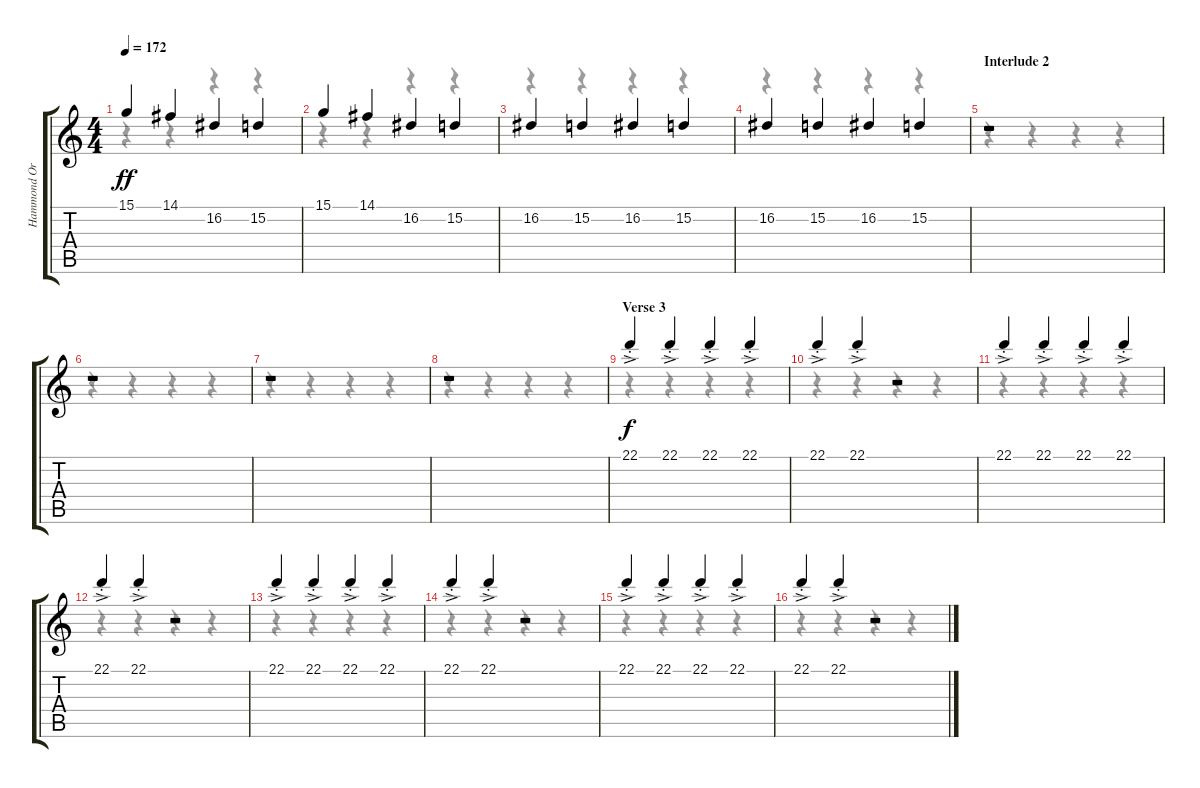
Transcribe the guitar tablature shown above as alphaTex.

\track ("Hammond Organ" "Hammond Or") {instrument drawbarorgan}
\staff {score tabs}
\tuning (E4 B3 G3 D3 A2 E2) {hide}
\voice
\ts (4 4)
\tempo 172
\clef g2
\ks c
15.1.4{dy ff} 14.1.4 16.2.4 15.2.4 |
15.1.4 14.1.4 16.2.4 15.2.4 |
16.2.4 15.2.4 16.2.4 15.2.4 |
16.2.4 15.2.4 16.2.4 15.2.4 |
\section ("" "Interlude 2")
r.1 |
r.1 |
r.1 |
r.1 |
\section ("" "Verse 3")
22.1{ac st}.4{dy f} 22.1{ac st}.4 22.1{ac st}.4 22.1{ac st}.4 |
22.1{ac st}.4 22.1{ac st}.4 r.2 |
22.1{ac st}.4 22.1{ac st}.4 22.1{ac st}.4 22.1{ac st}.4 |
22.1{ac st}.4 22.1{ac st}.4 r.2 |
22.1{ac st}.4 22.1{ac st}.4 22.1{ac st}.4 22.1{ac st}.4 |
22.1{ac st}.4 22.1{ac st}.4 r.2 |
22.1{ac st}.4 22.1{ac st}.4 22.1{ac st}.4 22.1{ac st}.4 |
22.1{ac st}.4 22.1{ac st}.4 r.2
\voice
\clef g2
\ottava regular
\simile none
\ks c
r.4{dy f} r.4 r.4 r.4 |
r.4 r.4 r.4 r.4 |
r.4 r.4 r.4 r.4 |
r.4 r.4 r.4 r.4 |
r.4 r.4 r.4 r.4 |
r.4 r.4 r.4 r.4 |
r.4 r.4 r.4 r.4 |
r.4 r.4 r.4 r.4 |
r.4 r.4 r.4 r.4 |
r.4 r.4 r.4 r.4 |
r.4 r.4 r.4 r.4 |
r.4 r.4 r.4 r.4 |
r.4 r.4 r.4 r.4 |
r.4 r.4 r.4 r.4 |
r.4 r.4 r.4 r.4 |
r.4 r.4 r.4 r.4
